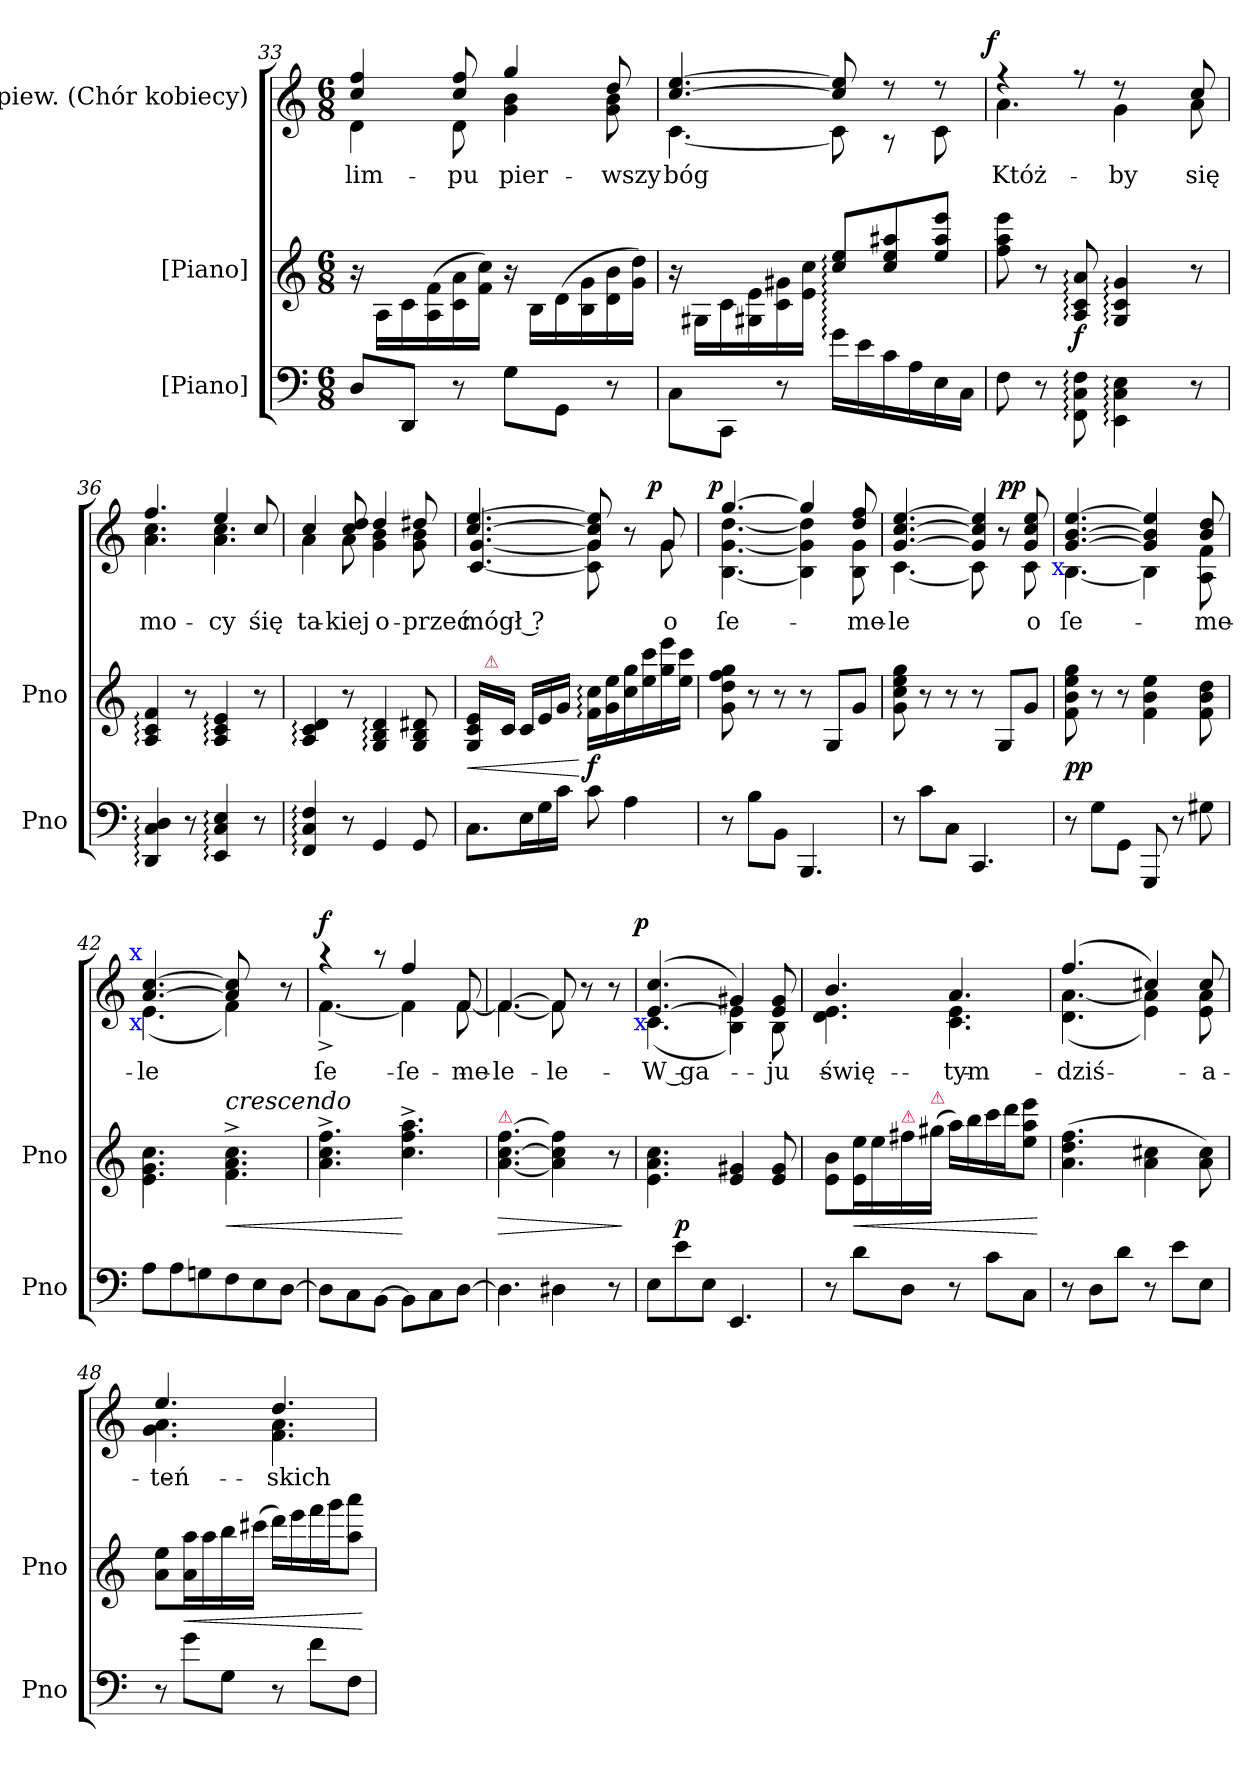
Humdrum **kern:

**kern	**kern	**dynam	**kern	**text	**dynam
*part3	*part2	*part2	*part1	*part1	*part1
*staff3	*staff2	*staff2	*staff1	*staff1	*staff1
*I"[Piano]	*I"[Piano]	*	*I"Śpiew. (Chór kobiecy)	*	*
*I'Pno	*I'Pno	*	*	*	*
*clefF4	*clefG2	*	*clefG2	*	*
*k[]	*k[]	*	*k[]	*	*
*a:	*a:	*	*a:	*	*
*M6/8	*M6/8	*	*M6/8	*	*
=33	=33	=33	=33	=33	=33
*	*	*	*^	*	*
8D/L	16r	.	4cc/ 4ff/	4d\	-lim-	.
.	16A\LL	.	.	.	.	.
8DD/J	16c\	.	.	.	.	.
.	(>16A\ 16f\	.	.	.	.	.
8r	16c\ 16a\	.	8cc/ 8ff/	8d\	-pu	.
.	16f\ 16cc\JJ)	.	.	.	.	.
8G\L	16r	.	4gg/	4g\ 4b\	pier-	.
.	16B\LL	.	.	.	.	.
8GG\J	(>16d\	.	.	.	.	.
.	16B\ 16g\	.	.	.	.	.
8r	16d\ 16b\	.	8dd/	8g\ 8b\	-wszy	.
.	16g\ 16dd\JJ)	.	.	.	.	.
=34	=34	=34	=34	=34	=34	=34
8C\L	16r	.	[4.cc/ [4.ee/	[4.c\	bóg	.
.	16G#X\LL	.	.	.	.	.
8CC\J	16c\	.	.	.	.	.
.	16G#X\ 16e\	.	.	.	.	.
8r	16c\ 16g#X\	.	.	.	.	.
.	16e\ 16cc\JJ	.	.	.	.	.
16g::\LL	8cc::/ 8ee::/L	.	8cc]/ 8ee]/	8c\]	.	.
16e\	.	.	.	.	.	.
16c\	8cc/ 8ee/ 8aa#X/	.	8r	8r	.	.
16A\	.	.	.	.	.	.
16E\	8ee/ 8aa#/ 8eee/J	.	8r	8c\	.	.
16C\JJ	.	.	.	.	.	.
=35	=35	=35	=35	=35	=35	=35
!	!	!	!	!	!	!LO:DY:b:rj
8F\	8ff\ 8aa\ 8eee\	.	4r	4.a\	Któż-	f
8r	8r	.	.	.	.	.
8FF:\ 8C:\ 8F:\	8A:/ 8c:/ 8a:/	f	8r	.	.	.
4EE:\ 4C:\ 4E:\	4G:/ 4c:/ 4g:/	.	8r	4g\	-by	.
.	.	.	8ryy	.	.	.
8r	8r	.	8cc/	8a\	się	.
=36	=36	=36	=36	=36	=36	=36
4DD:/ 4C:/ 4D:/	4A:/ 4c:/ 4f:/	.	4.ff/	4.a\ 4.cc\	mo-	.
8r	8r	.	.	.	.	.
4EE:/ 4C:/ 4E:/	4A:/ 4c:/ 4e:/	.	4ee/	4.a\ 4.cc\	-cy	.
8r	8r	.	8cc/	.	śię	.
=37	=37	=37	=37	=37	=37	=37
4FF:/ 4C:/ 4F:/	4A:/ 4c:/ 4d:/	.	4cc/	4a\	ta-	.
8r	8r	.	8cc/ 8dd/	8a\	-kiej	.
4GG:/	4G:/ 4B:/ 4d:/	.	4dd/	4g\ 4b\	o-	.
8GG/	8G/ 8B/ 8d#X/	.	8dd#X/	8g\ 8b\	-przeć	.
=38	=38	=38	=38	=38	=38	=38
!	!	!LO:HP:b	!	!	!	!
8.C\L	16G/ 16c/ 16e/LL	<	[4.cc/ [4.ee/	[4.c/ [4.g/	mógł ?	.
!	!LO:TX:a:color=crimson:t=⚠	!	!	!	!	!
.	16ryy	.	.	.	.	.
.	16c/JJ	.	.	.	.	.
16E\L	16c/LL	.	.	.	.	.
16G\	16e/	.	.	.	.	.
16c\JJ	16g/JJ	.	.	.	.	.
!	!	!LO:DY:n=1:b	!	!	!	!
8c:\	16f:\ 16cc:\LL	[ f	8g/ 8cc]/ 8ee]/	8c]\ 8g]\	.	.
.	16g\ 16ee\	.	.	.	.	.
4A:\	16cc\ 16gg\	.	8r	8ryy	.	.
.	16ee\ 16ccc\	.	.	.	.	.
!	!	!	!	!	!	!LO:DY:b:rj
.	16gg\ 16eee\	.	8g/	8g\	o	p
.	16ee\ 16ccc\JJ	.	.	.	.	.
=39	=39	=39	=39	=39	=39	=39
!	!	!	!	!	!	!LO:DY:b:rj
8r	8g\ 8dd\ 8ff\ 8gg\	.	[4.gg/	[4.B\ [4.g\ [4.dd\	ſe-	p
8B\L	8r	.	.	.	.	.
8BB\J	8r	.	.	.	.	.
4.BBB/	8r	.	4gg/]	4B]\ 4g]\ 4dd]\	.	.
.	8G/L	.	.	.	.	.
.	8g/J	.	8dd/ 8ff/	8B\ 8g\	-me-	.
=40	=40	=40	=40	=40	=40	=40
8r	8g\ 8cc\ 8ee\ 8gg\	.	[4.g/ [4.cc/ [4.ee/	[4.c\	-le	.
8c\L	8r	.	.	.	.	.
8C\J	8r	.	.	.	.	.
!	!	!	!LO:N:vis=4	!	!	!
4.CC/	8r	.	8g]/ 8cc]/ 8ee]/	8c\]	.	.
.	8G/L	.	8r	8ryy	.	.
!	!	!	!	!	!	!LO:DY:b:rj
.	8g/J	.	8g/ 8cc/ 8ee/	8c\	o	pp
=41	=41	=41	=41	=41	=41	=41
!	!	!	!LO:TX:b:rj:color=blue:t=x	!	!	!
8r	8f\ 8b\ 8ee\ 8gg\	pp	[4.g/ [4.b/ [4.ee/	[4.B\	ſe-	.
8G\L	8r	.	.	.	.	.
8GG\J	8r	.	.	.	.	.
8GGG/	4f\ 4b\ 4ee\	.	4g]/ 4b]/ 4ee]/	4B\]	.	.
8r	.	.	.	.	.	.
8G#X\	8f\ 8b\ 8dd\	.	8b/ 8dd/	8A\ 8f\	-me-	.
=42	=42	=42	=42	=42	=42	=42
!	!	!	!LO:TX:b:rj:color=blue:t=x	!	!	!
!	!	!	!LO:TX:a:rj:color=blue:t=x	!	!	!
8A\L	4.e\ 4.g\ 4.cc\	.	[4.a/ [4.cc/	(<4.e\	-le	.
8A\	.	.	.	.	.	.
8Gn\	.	.	.	.	.	.
!	!LO:TX:i:t=crescendo	!	!	!	!	!
!	!	!LO:HP:b	!LO:N:vis=8	!	!	!
8F\	4.f^>\ 4.a^>\ 4.cc^>\	<	4a]/ 4cc]/	4f\)	.	.
8E\	.	.	.	.	.	.
[8D\J	.	.	8r	8ryy	.	.
=43	=43	=43	=43	=43	=43	=43
!	!	!	!	!	!	!LO:DY:b
8D\L]	4.a^>\ 4.cc^>\ 4.ff^>\	.	4r	[4.f^\	ſe-	f
8C\	.	.	.	.	.	.
[8BB\J	.	.	8r	.	.	.
8BB\L]	4.cc^>\ 4.ff^>\ 4.aa^>\	[	4ff/	4f\]	ſe-	.
8C\	.	.	.	.	.	.
[8D\J	.	.	8f/	[>8f\	-me-	.
=44	=44	=44	=44	=44	=44	=44
!	!LO:TX:a:color=crimson:t=⚠	!	!	!	!	!
!	!	!LO:HP:b	!	!	!	!
4.D\]	[4.a\ [4.cc\ [4.ff\	>	[4.f/	4.f\_	-le	.
4D#X\	4a]\ 4cc]\ 4ff]\	.	8f/]	8f\]	-le	.
.	.	.	8r	4ryy	.	.
8r	8r	.	8r	.	.	.
*	*	*	*v	*v	*	*
.	.	]	.	.	.
=45	=45	=45	=45	=45	=45
*	*	*	*^	*	*
!	!	!	!LO:TX:b:rj:color=blue:t=x	!	!	!
!	!	!	!	!	!	!LO:DY:b:rj
*	*^	*	*	*	*	*
8E\L	4.e\ 4.a\ 4.cc\	8ryy	.	(>[4.e/ 4.cc/	(<4.c\	W ga-	p
8e\	.	2ryy	p	.	.	.	.
8E\J	.	.	.	.	.	.	.
4.EE/	4e/ 4g#X/	.	.	4g#X/)	4B\ 4e]\)	.	.
.	8e/ 8g#/	8ryy	.	8e/ 8g#/	8B\	-ju	.
*	*v	*v	*	*	*	*	*
=46	=46	=46	=46	=46	=46	=46
8r	8e\ 8b\L	.	4.b/	4.d\ 4.e\	świę-	.
!	!	!LO:HP:b	!	!	!	!
8d\L	16e\ 16ee\L	<	.	.	.	.
.	16ee\	.	.	.	.	.
!	!LO:TX:a:color=crimson:t=⚠	!	!	!	!	!
8D\J	16ff#X\	.	.	.	.	.
!	!LO:TX:a:color=crimson:t=⚠	!	!	!	!	!
.	(>16gg#X\JJ	.	.	.	.	.
8r	16aa\LL)	.	4.a/	4.c\ 4.e\	-tym	.
.	16bb\	.	.	.	.	.
8c\L	16ccc\	.	.	.	.	.
.	16ddd\J	.	.	.	.	.
8C\J	8ee\ 8aa\ 8eee\J	.	.	.	.	.
*	*	*	*v	*v	*	*
.	.	[	.	.	.
=47	=47	=47	=47	=47	=47
*	*	*	*^	*	*
8r	(>4.a\ 4.dd\ 4.ff\	.	(>4.ff/	(<4.d\ [4.a\	dziś	.
8D\L	.	.	.	.	.	.
8d\J	.	.	.	.	.	.
8r	4a\ 4cc#X\	.	4cc#X/)	4e\ 4a]\)	.	.
8e\L	.	.	.	.	.	.
8E\J	8a\ 8cc#\)	.	8cc#/	8e\ 8a\	a-	.
=48	=48	=48	=48	=48	=48	=48
8r	8a\ 8ee\L	.	4.ee/	4.g\ 4.a\	-teń-	.
!	!	!LO:HP:b	!	!	!	!
8g\L	16a\ 16aa\L	<	.	.	.	.
.	16aa\	.	.	.	.	.
8G\J	16bb\	.	.	.	.	.
.	(<16ccc#X\JJ	.	.	.	.	.
8r	16ddd\LL)	.	4.dd/	4.f\ 4.a\	-skich	.
.	16eee\	.	.	.	.	.
8f\L	16fff\	.	.	.	.	.
.	16ggg\J	.	.	.	.	.
8F\J	8aa\ 8aaa\J	.	.	.	.	.
*	*	*	*v	*v	*	*
.	.	[	.	.	.
=	=	=	=	=	=
*-	*-	*-	*-	*-	*-
